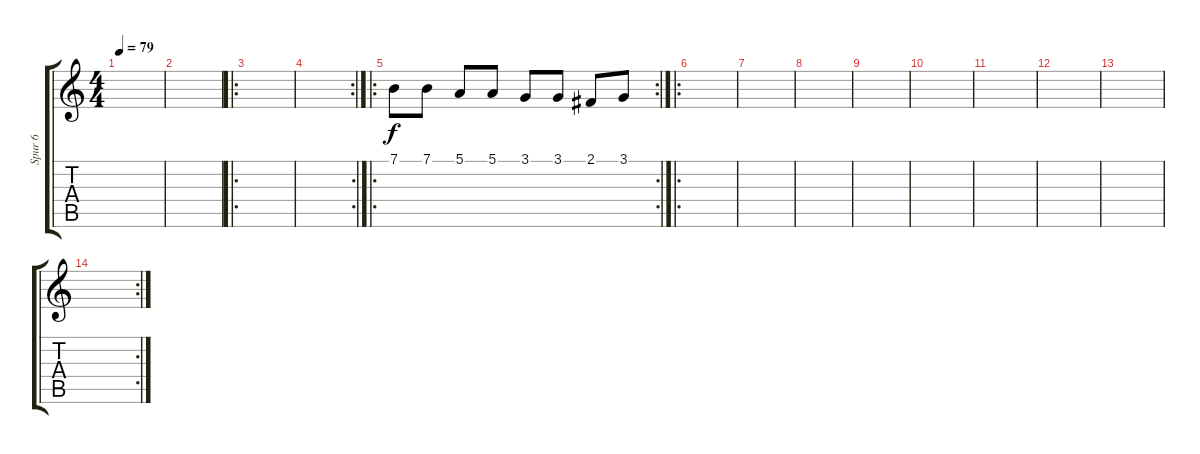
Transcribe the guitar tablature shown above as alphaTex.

\track ("Spur 6" "Spur 6") {instrument acousticgrandpiano}
\staff {score tabs}
\tuning (E4 B3 G3 D3 A2 E2) {hide}
\ts (4 4)
\tempo 79
\clef g2
\ks c
|
|
\ro
|
\rc 2
|
\ro
\rc 2
7.1.8{balance 0} 7.1.8 5.1.8{balance 16} 5.1.8 3.1.8{balance 0} 3.1.8 2.1.8{balance 8} 3.1.8 |
\ro
|
|
|
|
|
|
|
|
\rc 2
